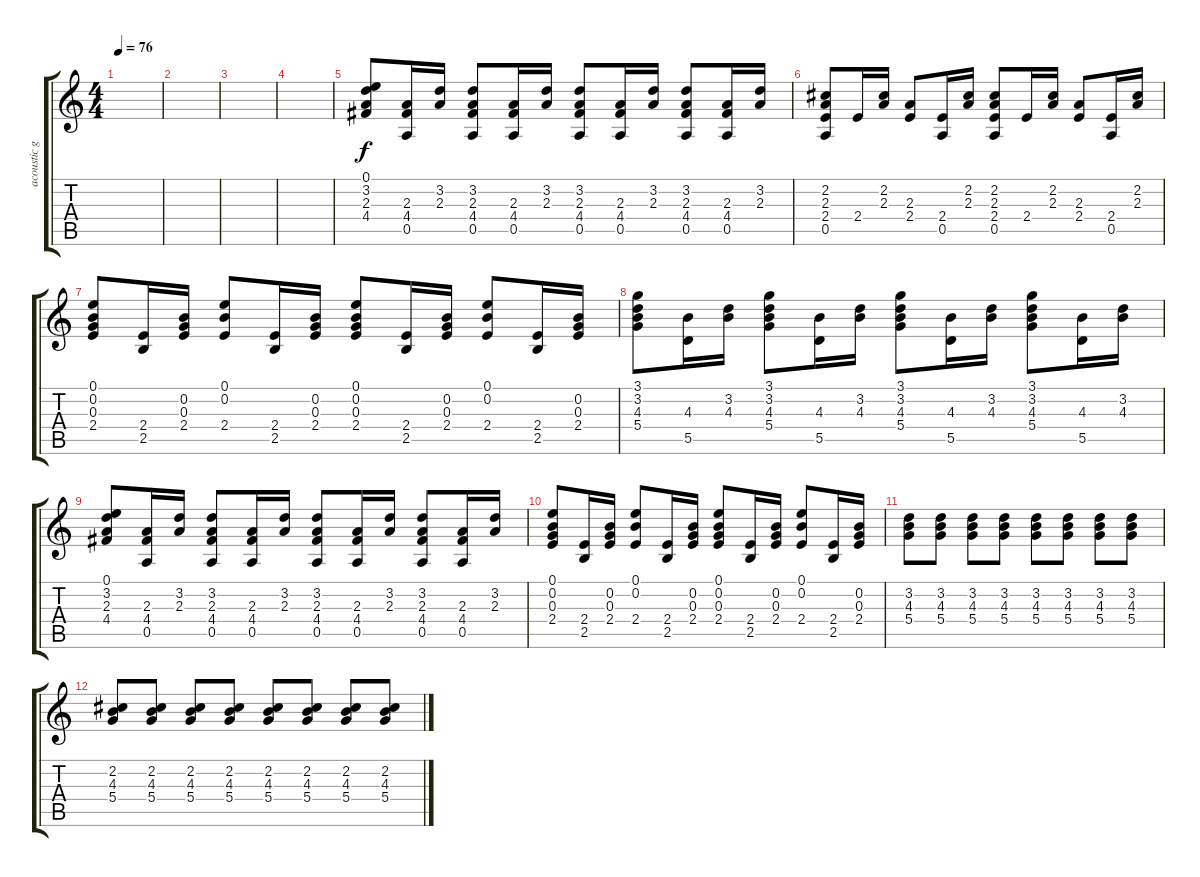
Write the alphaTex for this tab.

\track ("acoustic guitar" "acoustic g") {instrument acousticguitarsteel}
\staff {score tabs}
\tuning (E4 B3 G3 D3 A2 E2) {hide}
\ts (4 4)
\tempo 76
\clef g2
\ks c
|
|
|
|
(0.1 3.2 2.3 4.4).8 (2.3 4.4 0.5).16 (3.2 2.3).16 (3.2 2.3 4.4 0.5).8 (2.3 4.4 0.5).16 (3.2 2.3).16 (3.2 2.3 4.4 0.5).8 (2.3 4.4 0.5).16 (3.2 2.3).16 (3.2 2.3 4.4 0.5).8 (2.3 4.4 0.5).16 (3.2 2.3).16 |
(2.2 2.3 2.4 0.5).8 2.4.16 (2.2 2.3).16 (2.3 2.4).8 (2.4 0.5).16 (2.2 2.3).16 (2.2 2.3 2.4 0.5).8 2.4.16 (2.2 2.3).16 (2.3 2.4).8 (2.4 0.5).16 (2.2 2.3).16 |
(0.1 0.2 0.3 2.4).8 (2.4 2.5).16 (0.2 0.3 2.4).16 (0.1 0.2 2.4).8 (2.4 2.5).16 (0.2 0.3 2.4).16 (0.1 0.2 0.3 2.4).8 (2.4 2.5).16 (0.2 0.3 2.4).16 (0.1 0.2 2.4).8 (2.4 2.5).16 (0.2 0.3 2.4).16 |
(3.1 3.2 4.3 5.4).8 (4.3 5.5).16 (3.2 4.3).16 (3.1 3.2 4.3 5.4).8 (4.3 5.5).16 (3.2 4.3).16 (3.1 3.2 4.3 5.4).8 (4.3 5.5).16 (3.2 4.3).16 (3.1 3.2 4.3 5.4).8 (4.3 5.5).16 (3.2 4.3).16 |
(0.1 3.2 2.3 4.4).8 (2.3 4.4 0.5).16 (3.2 2.3).16 (3.2 2.3 4.4 0.5).8 (2.3 4.4 0.5).16 (3.2 2.3).16 (3.2 2.3 4.4 0.5).8 (2.3 4.4 0.5).16 (3.2 2.3).16 (3.2 2.3 4.4 0.5).8 (2.3 4.4 0.5).16 (3.2 2.3).16 |
(0.1 0.2 0.3 2.4).8 (2.4 2.5).16 (0.2 0.3 2.4).16 (0.1 0.2 2.4).8 (2.4 2.5).16 (0.2 0.3 2.4).16 (0.1 0.2 0.3 2.4).8 (2.4 2.5).16 (0.2 0.3 2.4).16 (0.1 0.2 2.4).8 (2.4 2.5).16 (0.2 0.3 2.4).16 |
(3.2 4.3 5.4).8 (3.2 4.3 5.4).8 (3.2 4.3 5.4).8 (3.2 4.3 5.4).8 (3.2 4.3 5.4).8 (3.2 4.3 5.4).8 (3.2 4.3 5.4).8 (3.2 4.3 5.4).8 |
(2.2 4.3 5.4).8 (2.2 4.3 5.4).8 (2.2 4.3 5.4).8 (2.2 4.3 5.4).8 (2.2 4.3 5.4).8 (2.2 4.3 5.4).8 (2.2 4.3 5.4).8 (2.2 4.3 5.4).8
